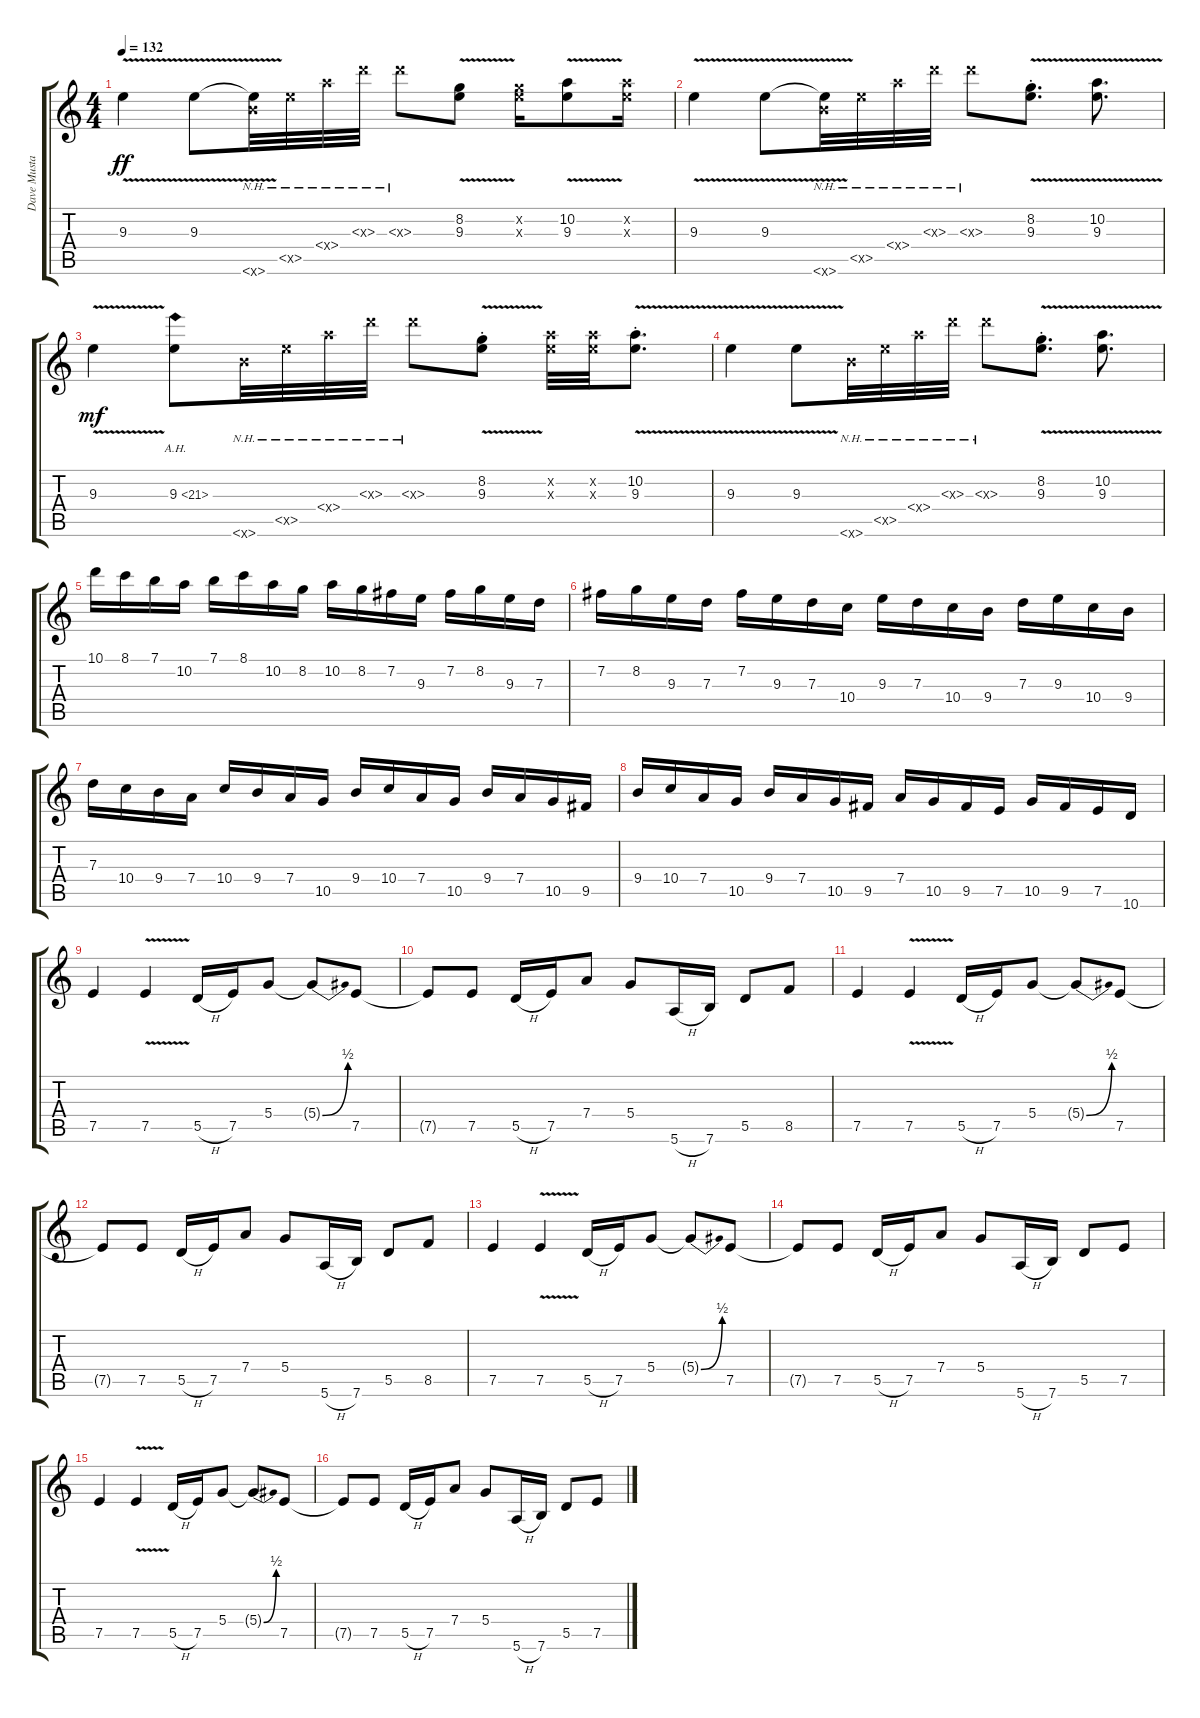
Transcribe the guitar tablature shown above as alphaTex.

\track ("Dave Mustaine" "Dave Musta") {instrument distortionguitar}
\staff {score tabs}
\tuning (E4 B3 G3 D3 A2 E2) {hide}
\ts (4 4)
\tempo 132
\clef g2
\ks c
9.3{v}.4{dy ff} 9.3{v}.8 (9.3{t} 7.6{nh x}).32 7.5{nh x}.32 7.4{nh x}.32 7.3{nh x}.32 7.3{nh x}.8 (8.2{v} 9.3{v}).8 (8.2{x} 9.3{x}).16 (10.2{v} 9.3{v}).8 (10.2{x} 9.3{x}).16 |
9.3{v}.4 9.3{v}.8 (9.3{t} 7.6{nh x}).32 7.5{nh x}.32 7.4{nh x}.32 7.3{nh x}.32 7.3{nh x}.8 (8.2{v st} 9.3{v st}).8{d} (10.2{v} 9.3{v}).8{d} |
9.3{v}.4{dy mf} 9.3{ah 12}.8 7.6{nh x}.32 7.5{nh x}.32 7.4{nh x}.32 7.3{nh x}.32 7.3{nh x}.8 (8.2{v st} 9.3{v st}).8 (10.2{x} 9.3{x}).32 (10.2{x} 9.3{x}).32 (10.2{v st} 9.3{v st}).8{d} |
9.3{v}.4 9.3{v}.8 7.6{nh x}.32 7.5{nh x}.32 7.4{nh x}.32 7.3{nh x}.32 7.3{nh x}.8 (8.2{v st} 9.3{v st}).8{d} (10.2{v} 9.3{v}).8{d} |
10.1.16 8.1.16 7.1.16 10.2.16 7.1.16 8.1.16 10.2.16 8.2.16 10.2.16 8.2.16 7.2.16 9.3.16 7.2.16 8.2.16 9.3.16 7.3.16 |
7.2.16 8.2.16 9.3.16 7.3.16 7.2.16 9.3.16 7.3.16 10.4.16 9.3.16 7.3.16 10.4.16 9.4.16 7.3.16 9.3.16 10.4.16 9.4.16 |
7.3.16 10.4.16 9.4.16 7.4.16 10.4.16 9.4.16 7.4.16 10.5.16 9.4.16 10.4.16 7.4.16 10.5.16 9.4.16 7.4.16 10.5.16 9.5.16 |
9.4.16 10.4.16 7.4.16 10.5.16 9.4.16 7.4.16 10.5.16 9.5.16 7.4.16 10.5.16 9.5.16 7.5.16 10.5.16 9.5.16 7.5.16 10.6.16 |
7.5.4 7.5{v}.4 5.5{h}.16 7.5.16 5.4.8 5.4{be (bend 0 0 60 2) t}.8 7.5.8 |
7.5{t}.8 7.5.8 5.5{h}.16 7.5.16 7.4.8 5.4.8 5.6{h}.16 7.6.16 5.5.8 8.5.8 |
7.5.4 7.5{v}.4 5.5{h}.16 7.5.16 5.4.8 5.4{be (bend 0 0 60 2) t}.8 7.5.8 |
7.5{t}.8 7.5.8 5.5{h}.16 7.5.16 7.4.8 5.4.8 5.6{h}.16 7.6.16 5.5.8 8.5.8 |
7.5.4 7.5{v}.4 5.5{h}.16 7.5.16 5.4.8 5.4{be (bend 0 0 60 2) t}.8 7.5.8 |
7.5{t}.8 7.5.8 5.5{h}.16 7.5.16 7.4.8 5.4.8 5.6{h}.16 7.6.16 5.5.8 7.5.8 |
7.5.4 7.5{v}.4 5.5{h}.16 7.5.16 5.4.8 5.4{be (bend 0 0 60 2) t}.8 7.5.8 |
7.5{t}.8 7.5.8 5.5{h}.16 7.5.16 7.4.8 5.4.8 5.6{h}.16 7.6.16 5.5.8 7.5.8
